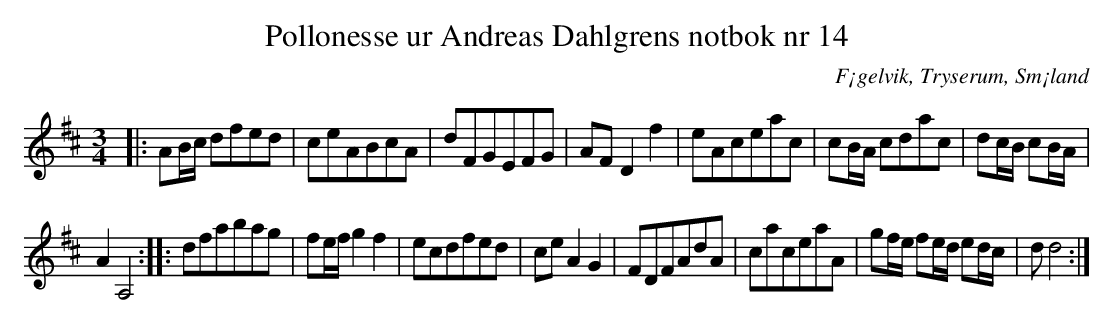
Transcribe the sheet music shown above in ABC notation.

X:1
T:Pollonesse ur Andreas Dahlgrens notbok nr 14
O:F¡gelvik, Tryserum, Sm¡land
M:3/4
L:1/8
K:D
|: AB/c/ dfed | ceABcA | dFGEFG | AF D2 f2 | eAceac | cB/A/  cdac | dc/B/ cB/A/ |
A2 A,4 :: dfabag | fe/f/ g2 f2 | ecdfed | ce A2G2 | FDFAdA | caceaA | gf/e/ fe/d/ ed/c/ | 2d d4 :|
